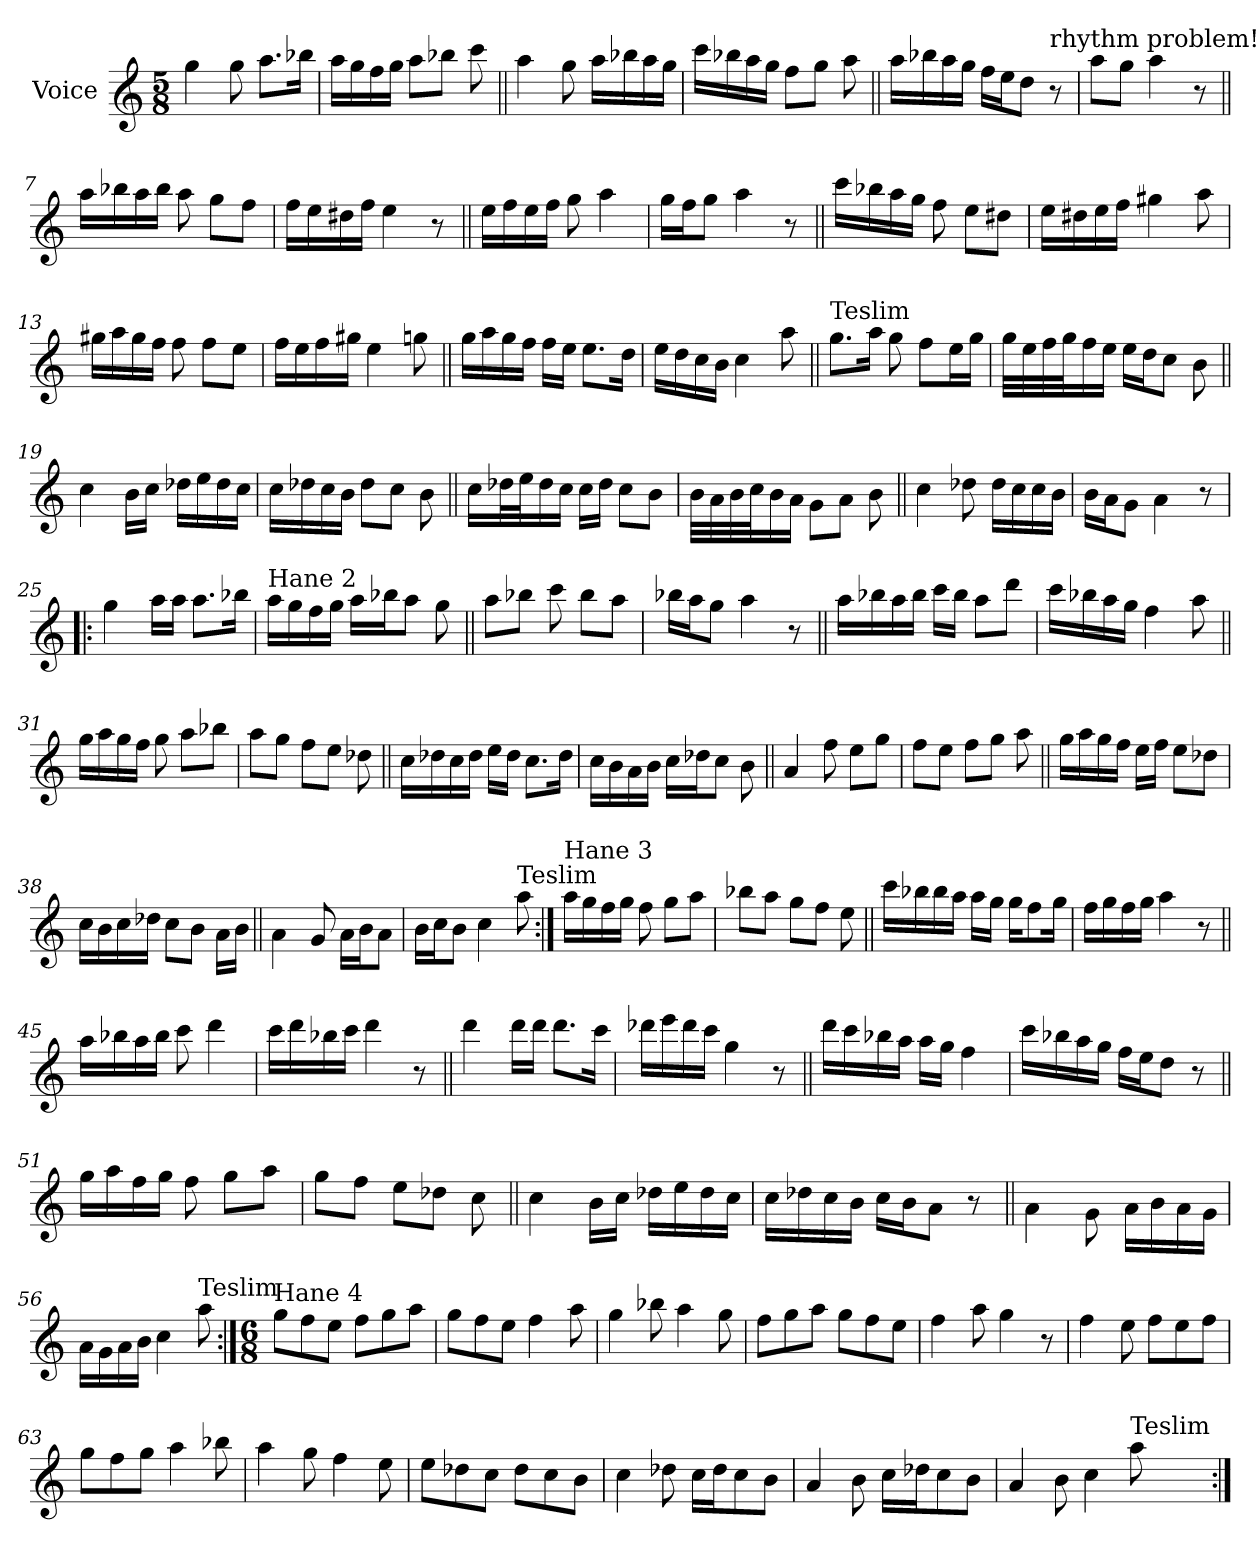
**kern
*part1
*staff1
*I"Voice
*I'Vo.
*clefG2
*k[]
*M5/8
=1
4gg\
8gg\
8.aa\L
16bb-X\Jk
=2
16aa\LL
16gg\
16ff\
16gg\JJ
8aa\L
8bb-X\J
8ccc\
=3||
4aa\
8gg\
16aa\LL
16bb-X\
16aa\
16gg\JJ
=4
16ccc\LL
16bb-X\
16aa\
16gg\JJ
8ff\L
8gg\J
8aa\
!!LO:LB:g=z
=5||
16aa\LL
16bb-X\
16aa\
16gg\JJ
16ff\LL
16ee\J
8dd\J
!LO:TX:a:t=rhythm problem!
8r
=6
8aa\L
8gg\J
4aa\
8r
=7||
16aa\LL
16bb-X\
16aa\
16bb-\JJ
8aa\
8gg\L
8ff\J
=8
16ff\LL
16ee\
16dd#X\
16ff\JJ
4ee\
8r
!!LO:LB:g=z
=9||
16ee\LL
16ff\
16ee\
16ff\JJ
8gg\
4aa\
=10
16gg\LL
16ff\J
8gg\J
4aa\
8r
=11||
16ccc\LL
16bb-X\
16aa\
16gg\JJ
8ff\
8ee\L
8dd#X\J
=12
16ee\LL
16dd#X\
16ee\
16ff\JJ
4gg#X\
8aa\
!!LO:LB:g=z
=13
16gg#X\LL
16aa\
16gg#\
16ff\JJ
8ff\
8ff\L
8ee\J
=14
16ff\LL
16ee\
16ff\
16gg#X\JJ
4ee\
8ggn\
=15||
16gg\LL
16aa\
16gg\
16ff\JJ
16ff\LL
16ee\JJ
8.ee\L
16dd\Jk
=16
16ee\LL
16dd\
16cc\
16b\JJ
4cc\
8aa\
!!LO:LB:g=z
=17||
!LO:TX:a:t=Teslim
8.gg\L
16aa\Jk
8gg\
8ff\L
16ee\L
16gg\JJ
=18
32gg\LLL
32ee\
32ff\
32gg\J
16ff\
16ee\JJ
16ee\LL
16dd\J
8cc\J
8b\
=19||
4cc\
16b\LL
16cc\JJ
16dd-X\LL
16ee\
16dd-\
16cc\JJ
!!LO:LB:g=z
=20
16cc\LL
16dd-X\
16cc\
16b\JJ
8dd-\L
8cc\J
8b\
=21||
16cc\LL
32dd-X\L
32ee\J
16dd-\
16cc\JJ
16cc\LL
16dd-\JJ
8cc\L
8b\J
=22
32b\LLL
32a\
32b\
32cc\J
16b\
16a\JJ
8g\L
8a\J
8b\
!!LO:LB:g=z
=23||
4cc\
8dd-X\
16dd-\LL
16cc\
16cc\
16b\JJ
=24
16b\LL
16a\J
8g\J
4a\
8r
=25!|:
4gg\
16aa\LL
16aa\JJ
8.aa\L
16bb-X\Jk
=26
!LO:TX:a:t=Hane 2
16aa\LL
16gg\
16ff\
16gg\JJ
16aa\LL
16bb-X\J
8aa\J
8gg\
!!LO:LB:g=z
=27||
8aa\L
8bb-X\J
8ccc\
8bb-\L
8aa\J
=28
16bb-X\LL
16aa\J
8gg\J
4aa\
8r
=29||
16aa\LL
16bb-X\
16aa\
16bb-\JJ
16ccc\LL
16bb-\JJ
8aa\L
8ddd\J
=30
16ccc\LL
16bb-X\
16aa\
16gg\JJ
4ff\
8aa\
!!LO:PB:g=z
=31||
16gg\LL
16aa\
16gg\
16ff\JJ
8gg\
8aa\L
8bb-X\J
=32
8aa\L
8gg\J
8ff\L
8ee\J
8dd-X\
=33||
16cc\LL
16dd-X\
16cc\
16dd-\JJ
16ee\LL
16dd-\JJ
8.cc\L
16dd-\Jk
=34
16cc\LL
16b\
16a\
16b\JJ
16cc\LL
16dd-X\J
8cc\J
8b\
!!LO:LB:g=z
=35||
4a/
8ff\
8ee\L
8gg\J
=36
8ff\L
8ee\J
8ff\L
8gg\J
8aa\
=37||
16gg\LL
16aa\
16gg\
16ff\JJ
16ee\LL
16ff\JJ
8ee\L
8dd-X\J
=38
16cc\LL
16b\
16cc\
16dd-X\JJ
8cc\L
8b\J
16a\LL
16b\JJ
!!LO:LB:g=z
=39||
4a\
8g/
16a\LL
16b\J
8a\J
=40
16b\LL
16cc\J
8b\J
4cc\
!LO:TX:a:t=Teslim
8aa\
=41:|!
!LO:TX:a:t=Hane 3
16aa\LL
16gg\
16ff\
16gg\JJ
8ff\
8gg\L
8aa\J
=42
8bb-X\L
8aa\J
8gg\L
8ff\J
8ee\
!!LO:LB:g=z
=43||
16ccc\LL
16bb-X\
16bb-\
16aa\JJ
16aa\LL
16gg\JJ
16gg\KL
8ff\
16gg\Jk
=44
16ff\LL
16gg\
16ff\
16gg\JJ
4aa\
8r
=45||
16aa\LL
16bb-X\
16aa\
16bb-\JJ
8ccc\
4ddd\
=46
16ccc\LL
16ddd\
16bb-X\
16ccc\JJ
4ddd\
8r
!!LO:LB:g=z
=47||
4ddd\
16ddd\LL
16ddd\JJ
8.ddd\L
16ccc\Jk
=48
16ddd-X\LL
16eee\
16ddd-\
16ccc\JJ
4gg\
8r
=49||
16ddd\LL
16ccc\
16bb-X\
16aa\JJ
16aa\LL
16gg\JJ
4ff\
=50
16ccc\LL
16bb-X\
16aa\
16gg\JJ
16ff\LL
16ee\J
8dd\J
8r
!!LO:LB:g=z
=51||
16gg\LL
16aa\
16ff\
16gg\JJ
8ff\
8gg\L
8aa\J
=52
8gg\L
8ff\J
8ee\L
8dd-X\J
8cc\
=53||
4cc\
16b\LL
16cc\JJ
16dd-X\LL
16ee\
16dd-\
16cc\JJ
=54
16cc\LL
16dd-X\
16cc\
16b\JJ
16cc\LL
16b\J
8a\J
8r
!!LO:LB:g=z
=55||
4a\
8g\
16a\LL
16b\
16a\
16g\JJ
=56
16a\LL
16g\
16a\
16b\JJ
4cc\
!LO:TX:a:t=Teslim
8aa\
=57:|!
*M6/8
!LO:TX:a:t=Hane 4
8gg\L
8ff\
8ee\J
8ff\L
8gg\
8aa\J
=58
8gg\L
8ff\
8ee\J
4ff\
8aa\
!!LO:LB:g=z
=59
4gg\
8bb-X\
4aa\
8gg\
=60
8ff\L
8gg\
8aa\J
8gg\L
8ff\
8ee\J
=61
4ff\
8aa\
4gg\
8r
=62
4ff\
8ee\
8ff\L
8ee\
8ff\J
=63
8gg\L
8ff\
8gg\J
4aa\
8bb-X\
!!LO:LB:g=z
=64
4aa\
8gg\
4ff\
8ee\
=65
8ee\L
8dd-X\
8cc\J
8dd-\L
8cc\
8b\J
=66
4cc\
8dd-X\
16cc\LL
16dd-\J
8cc\
8b\J
=67
4a/
8b\
16cc\LL
16dd-X\J
8cc\
8b\J
=68
4a/
8b\
4cc\
!LO:TX:a:t=Teslim
8aa\
=:|!
*-
